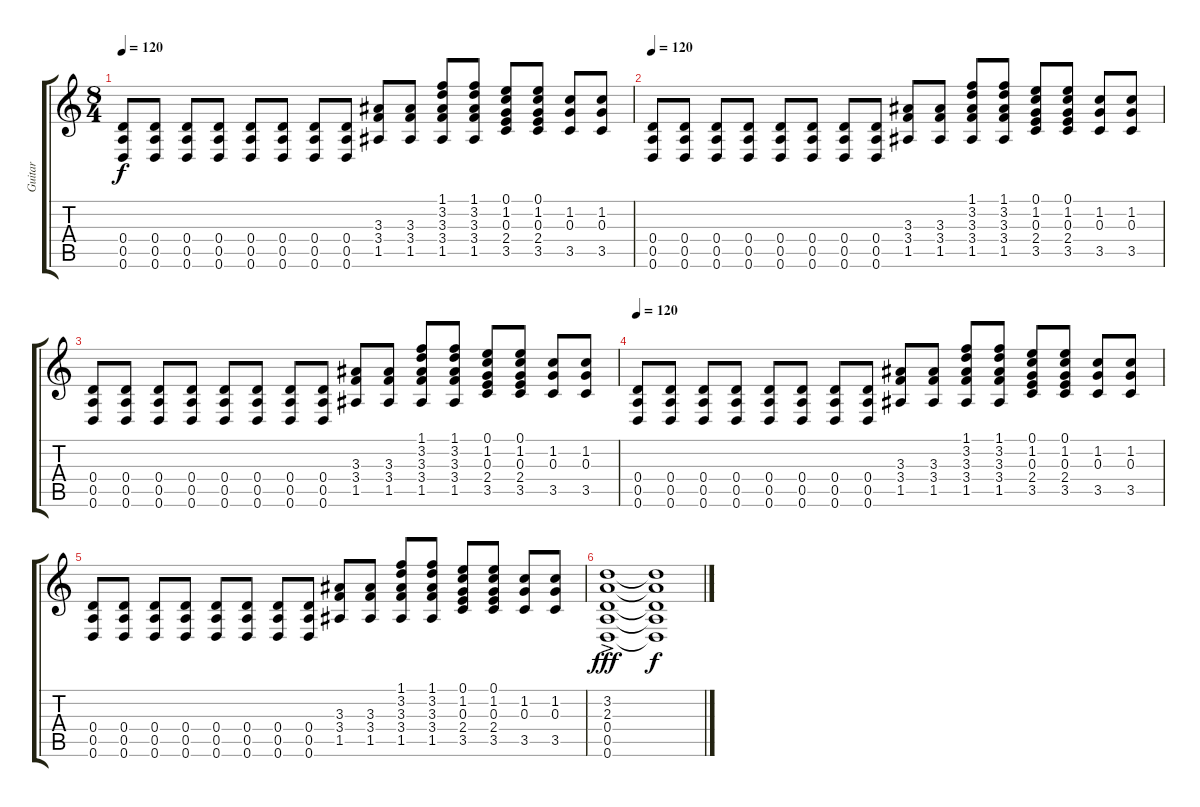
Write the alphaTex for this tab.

\track ("Guitar" "Guitar") {instrument overdrivenguitar}
\staff {score tabs}
\tuning (E4 B3 G3 D3 A2 D2) {hide}
\ts (8 4)
\tempo 120
\clef g2
\ks c
(0.4 0.5 0.6).8{dy f} (0.4 0.5 0.6).8 (0.4 0.5 0.6).8 (0.4 0.5 0.6).8 (0.4 0.5 0.6).8 (0.4 0.5 0.6).8 (0.4 0.5 0.6).8 (0.4 0.5 0.6).8 (3.3 3.4 1.5).8 (3.3 3.4 1.5).8 (1.1 3.2 3.3 3.4 1.5).8 (1.1 3.2 3.3 3.4 1.5).8 (0.1 1.2 0.3 2.4 3.5).8 (0.1 1.2 0.3 2.4 3.5).8 (1.2 0.3 3.5).8 (1.2 0.3 3.5).8 |
\tempo 120
(0.4 0.5 0.6).8 (0.4 0.5 0.6).8 (0.4 0.5 0.6).8 (0.4 0.5 0.6).8 (0.4 0.5 0.6).8 (0.4 0.5 0.6).8 (0.4 0.5 0.6).8 (0.4 0.5 0.6).8 (3.3 3.4 1.5).8 (3.3 3.4 1.5).8 (1.1 3.2 3.3 3.4 1.5).8 (1.1 3.2 3.3 3.4 1.5).8 (0.1 1.2 0.3 2.4 3.5).8 (0.1 1.2 0.3 2.4 3.5).8 (1.2 0.3 3.5).8 (1.2 0.3 3.5).8 |
(0.4 0.5 0.6).8 (0.4 0.5 0.6).8 (0.4 0.5 0.6).8 (0.4 0.5 0.6).8 (0.4 0.5 0.6).8 (0.4 0.5 0.6).8 (0.4 0.5 0.6).8 (0.4 0.5 0.6).8 (3.3 3.4 1.5).8 (3.3 3.4 1.5).8 (1.1 3.2 3.3 3.4 1.5).8 (1.1 3.2 3.3 3.4 1.5).8 (0.1 1.2 0.3 2.4 3.5).8 (0.1 1.2 0.3 2.4 3.5).8 (1.2 0.3 3.5).8 (1.2 0.3 3.5).8 |
\tempo 120
(0.4 0.5 0.6).8 (0.4 0.5 0.6).8 (0.4 0.5 0.6).8 (0.4 0.5 0.6).8 (0.4 0.5 0.6).8 (0.4 0.5 0.6).8 (0.4 0.5 0.6).8 (0.4 0.5 0.6).8 (3.3 3.4 1.5).8 (3.3 3.4 1.5).8 (1.1 3.2 3.3 3.4 1.5).8 (1.1 3.2 3.3 3.4 1.5).8 (0.1 1.2 0.3 2.4 3.5).8 (0.1 1.2 0.3 2.4 3.5).8 (1.2 0.3 3.5).8 (1.2 0.3 3.5).8 |
(0.4 0.5 0.6).8 (0.4 0.5 0.6).8 (0.4 0.5 0.6).8 (0.4 0.5 0.6).8 (0.4 0.5 0.6).8 (0.4 0.5 0.6).8 (0.4 0.5 0.6).8 (0.4 0.5 0.6).8 (3.3 3.4 1.5).8 (3.3 3.4 1.5).8 (1.1 3.2 3.3 3.4 1.5).8 (1.1 3.2 3.3 3.4 1.5).8 (0.1 1.2 0.3 2.4 3.5).8 (0.1 1.2 0.3 2.4 3.5).8 (1.2 0.3 3.5).8 (1.2 0.3 3.5).8 |
(3.2{ac} 2.3{ac} 0.4{ac} 0.5{ac} 0.6{ac}).1{dy fff} (3.2{t} 2.3{t} 0.4{t} 0.5{t} 0.6{t}).1{dy f}
